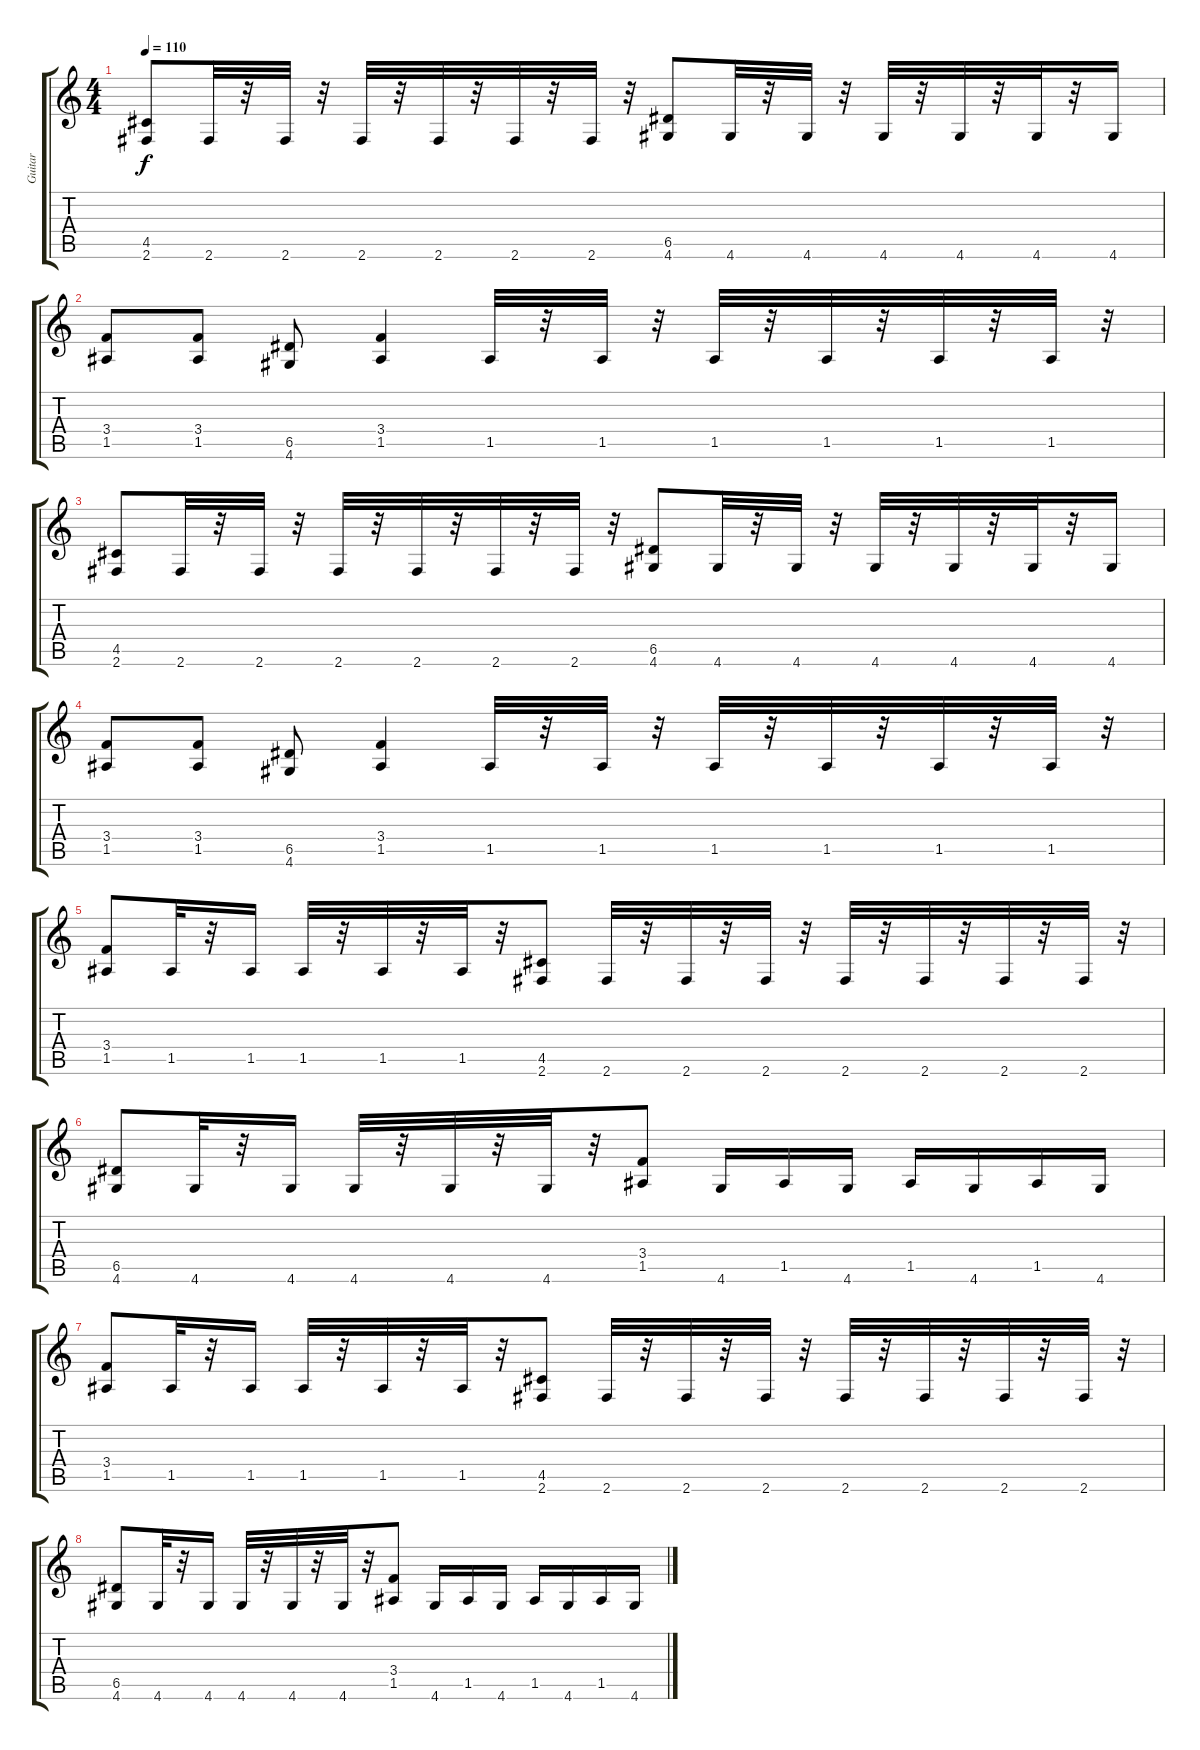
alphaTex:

\track ("Guitar" "Guitar") {instrument distortionguitar}
\staff {score tabs}
\tuning (E4 B3 G3 D3 A2 E2) {hide}
\ts (4 4)
\tempo 110
\clef g2
\ks c
(4.5 2.6).8{dy f} 2.6.32 r.32 2.6.32 r.32 2.6.32 r.32 2.6.32 r.32 2.6.32 r.32 2.6.32 r.32 (6.5 4.6).8 4.6.32 r.32 4.6.32 r.32 4.6.32 r.32 4.6.32 r.32 4.6.32 r.32 4.6.16 |
(3.4 1.5).8 (3.4 1.5).8 (6.5 4.6).8 (3.4 1.5).4 1.5.32 r.32 1.5.32 r.32 1.5.32 r.32 1.5.32 r.32 1.5.32 r.32 1.5.32 r.32 |
(4.5 2.6).8 2.6.32 r.32 2.6.32 r.32 2.6.32 r.32 2.6.32 r.32 2.6.32 r.32 2.6.32 r.32 (6.5 4.6).8 4.6.32 r.32 4.6.32 r.32 4.6.32 r.32 4.6.32 r.32 4.6.32 r.32 4.6.16 |
(3.4 1.5).8 (3.4 1.5).8 (6.5 4.6).8 (3.4 1.5).4 1.5.32 r.32 1.5.32 r.32 1.5.32 r.32 1.5.32 r.32 1.5.32 r.32 1.5.32 r.32 |
(3.4 1.5).8 1.5.32 r.32 1.5.16 1.5.32 r.32 1.5.32 r.32 1.5.32 r.32 (4.5 2.6).8 2.6.32 r.32 2.6.32 r.32 2.6.32 r.32 2.6.32 r.32 2.6.32 r.32 2.6.32 r.32 2.6.32 r.32 |
(6.5 4.6).8 4.6.32 r.32 4.6.16 4.6.32 r.32 4.6.32 r.32 4.6.32 r.32 (3.4 1.5).8 4.6.16 1.5.16 4.6.16 1.5.16 4.6.16 1.5.16 4.6.16 |
(3.4 1.5).8 1.5.32 r.32 1.5.16 1.5.32 r.32 1.5.32 r.32 1.5.32 r.32 (4.5 2.6).8 2.6.32 r.32 2.6.32 r.32 2.6.32 r.32 2.6.32 r.32 2.6.32 r.32 2.6.32 r.32 2.6.32 r.32 |
(6.5 4.6).8 4.6.32 r.32 4.6.16 4.6.32 r.32 4.6.32 r.32 4.6.32 r.32 (3.4 1.5).8 4.6.16 1.5.16 4.6.16 1.5.16 4.6.16 1.5.16 4.6.16
